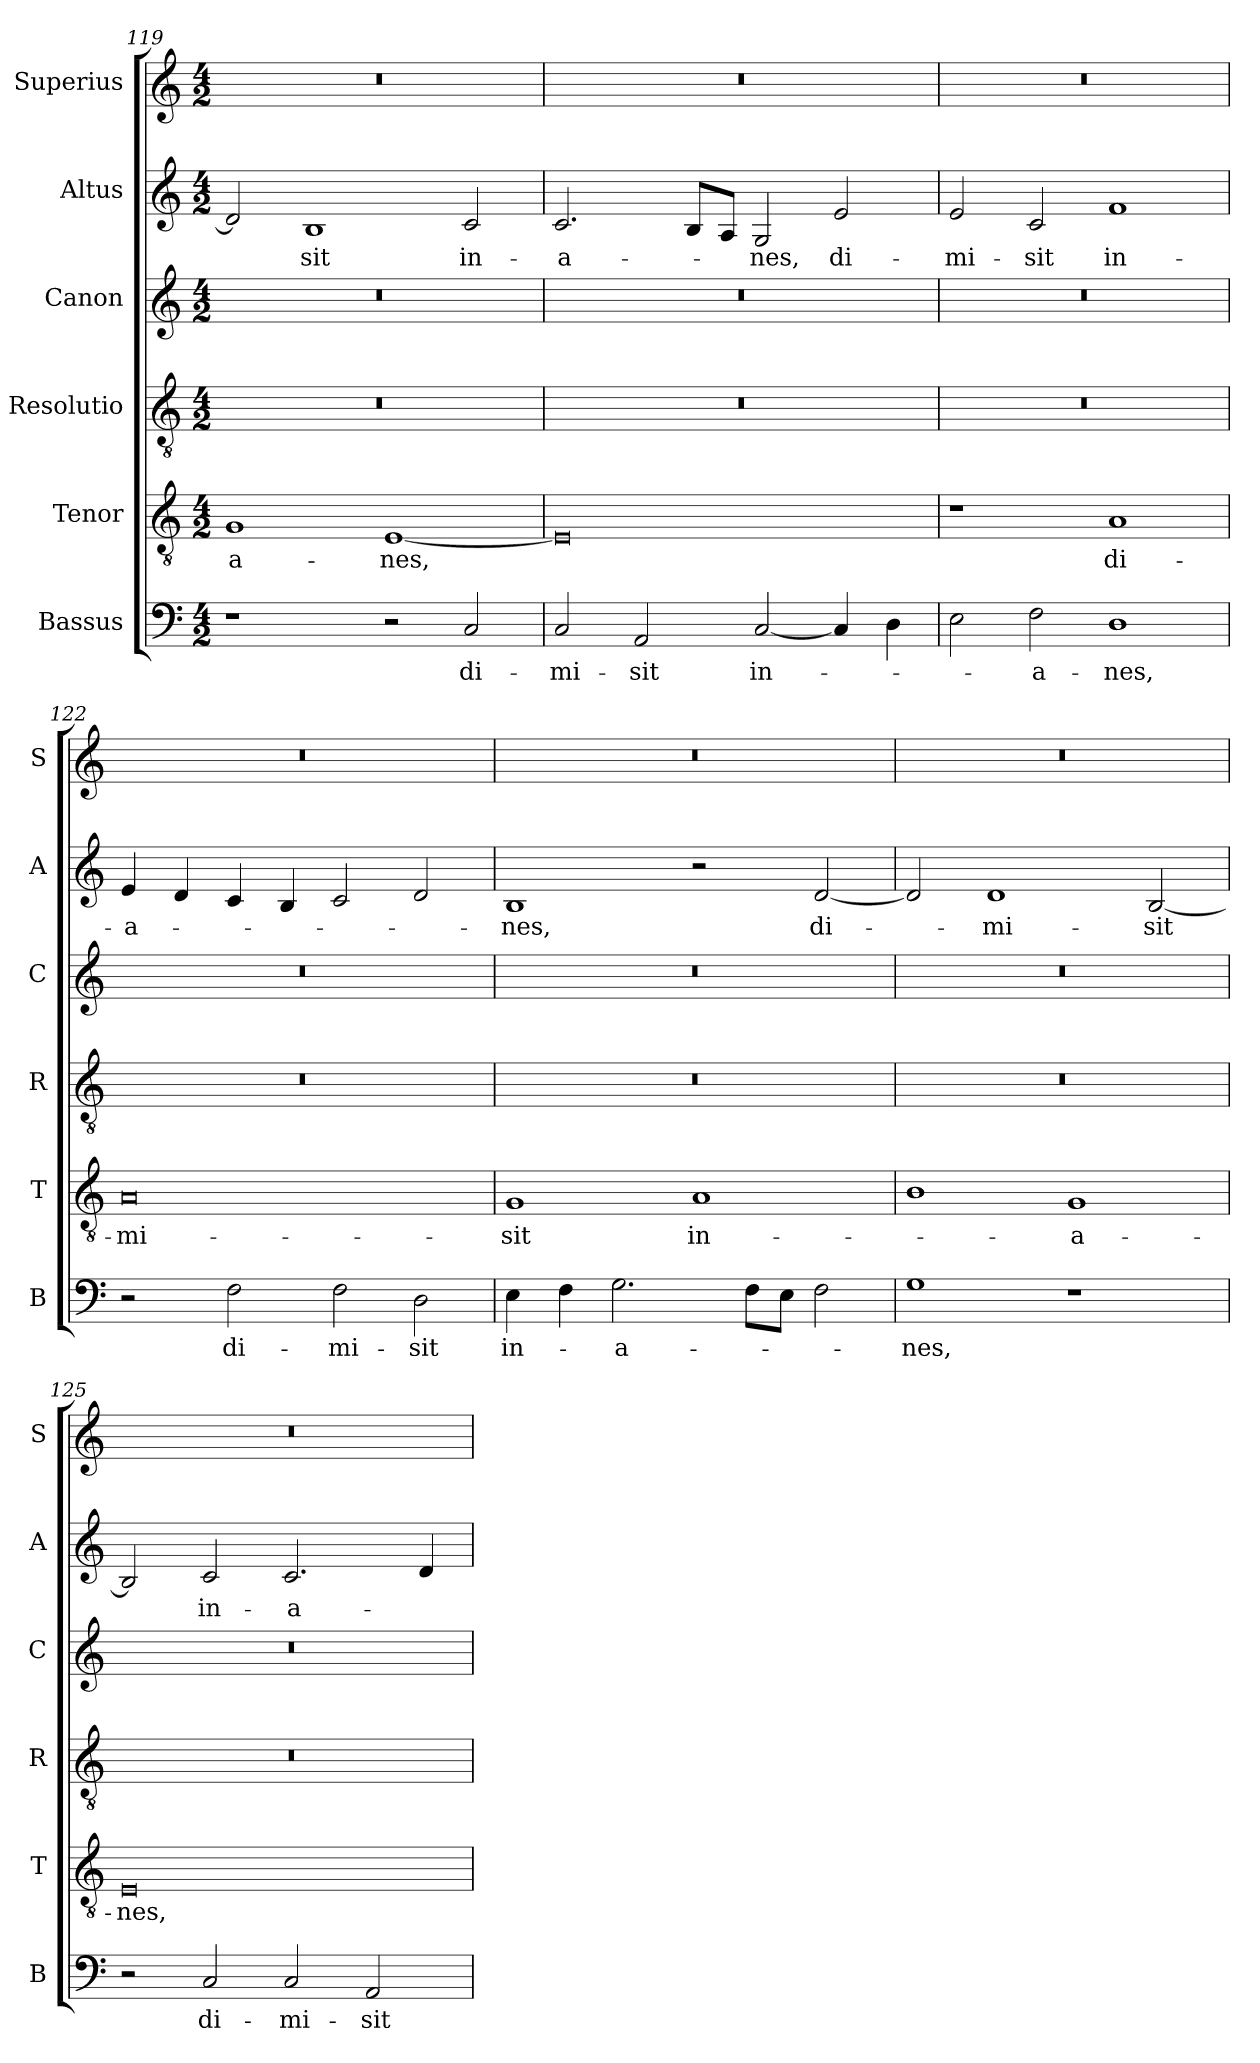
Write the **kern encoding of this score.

**kern	**text	**kern	**text	**kern	**kern	**kern	**text	**kern
*part6	*part6	*part5	*part5	*part4	*part3	*part2	*part2	*part1
*staff6	*staff6	*staff5	*staff5	*staff4	*staff3	*staff2	*staff2	*staff1
*I"Bassus	*	*I"Tenor	*	*I"Resolutio	*I"Canon	*I"Altus	*	*I"Superius
*I'B	*	*I'T	*	*I'R	*I'C	*I'A	*	*I'S
*clefF4	*	*clefGv2	*	*clefGv2	*clefG2	*clefG2	*	*clefG2
*k[]	*	*k[]	*	*k[]	*k[]	*k[]	*	*k[]
*C:	*	*C:	*	*C:	*C:	*C:	*	*C:
*M4/2	*	*M4/2	*	*M4/2	*M4/2	*M4/2	*	*M4/2
=119	=119	=119	=119	=119	=119	=119	=119	=119
!	!	!	!LO:LY:b	!	!	!	!	!
1r	.	1G	-a-	0r	0r	2d/]	.	0r
!	!	!	!	!	!	!	!LO:LY:b	!
.	.	.	.	.	.	1B	-sit	.
!	!	!	!LO:LY:b	!	!	!	!	!
2r	.	[1E	-nes,	.	.	.	.	.
!	!LO:LY:b	!	!	!	!	!	!LO:LY:b	!
2C/	di-	.	.	.	.	2c/	in-	.
=120	=120	=120	=120	=120	=120	=120	=120	=120
!	!LO:LY:b	!	!	!	!	!	!LO:LY:b	!
2C/	-mi-	0E]	.	0r	0r	2.c/	-a-	0r
!	!LO:LY:b	!	!	!	!	!	!	!
2AA/	-sit	.	.	.	.	.	.	.
.	.	.	.	.	.	8B/L	.	.
.	.	.	.	.	.	8A/J	.	.
!	!LO:LY:b	!	!	!	!	!	!LO:LY:b	!
[2C/	in-	.	.	.	.	2G/	-nes,	.
!	!	!	!	!	!	!	!LO:LY:b	!
4C/]	.	.	.	.	.	2e/	di-	.
4D\	.	.	.	.	.	.	.	.
=121	=121	=121	=121	=121	=121	=121	=121	=121
!	!	!	!	!	!	!	!LO:LY:b	!
2E\	.	1r	.	0r	0r	2e/	-mi-	0r
!	!LO:LY:b	!	!	!	!	!	!LO:LY:b	!
2F\	-a-	.	.	.	.	2c/	-sit	.
!	!LO:LY:b	!	!LO:LY:b	!	!	!	!LO:LY:b	!
1D	-nes,	1A	di-	.	.	1f	in-	.
=122	=122	=122	=122	=122	=122	=122	=122	=122
!	!	!	!LO:LY:b	!	!	!	!LO:LY:b	!
2r	.	0A	-mi-	0r	0r	4e/	-a-	0r
.	.	.	.	.	.	4d/	.	.
!	!LO:LY:b	!	!	!	!	!	!	!
2F\	di-	.	.	.	.	4c/	.	.
.	.	.	.	.	.	4B/	.	.
!	!LO:LY:b	!	!	!	!	!	!	!
2F\	-mi-	.	.	.	.	2c/	.	.
!	!LO:LY:b	!	!	!	!	!	!	!
2D\	-sit	.	.	.	.	2d/	.	.
!!LO:LB:g=z
=123	=123	=123	=123	=123	=123	=123	=123	=123
!	!LO:LY:b	!	!LO:LY:b	!	!	!	!LO:LY:b	!
4E\	in-	1G	-sit	0r	0r	1B	-nes,	0r
4F\	.	.	.	.	.	.	.	.
!	!LO:LY:b	!	!	!	!	!	!	!
2.G\	-a-	.	.	.	.	.	.	.
!	!	!	!LO:LY:b	!	!	!	!	!
.	.	1A	in-	.	.	2r	.	.
8F\L	.	.	.	.	.	.	.	.
8E\J	.	.	.	.	.	.	.	.
!	!	!	!	!	!	!	!LO:LY:b	!
2F\	.	.	.	.	.	[2d/	di-	.
=124	=124	=124	=124	=124	=124	=124	=124	=124
!	!LO:LY:b	!	!	!	!	!	!	!
1G	-nes,	1B	.	0r	0r	2d/]	.	0r
!	!	!	!	!	!	!	!LO:LY:b	!
.	.	.	.	.	.	1d	-mi-	.
!	!	!	!LO:LY:b	!	!	!	!	!
1r	.	1G	-a-	.	.	.	.	.
!	!	!	!	!	!	!	!LO:LY:b	!
.	.	.	.	.	.	[2B/	-sit	.
=125	=125	=125	=125	=125	=125	=125	=125	=125
!	!	!	!LO:LY:b	!	!	!	!	!
2r	.	0E	-nes,	0r	0r	2B/]	.	0r
!	!LO:LY:b	!	!	!	!	!	!LO:LY:b	!
2C/	di-	.	.	.	.	2c/	in-	.
!	!LO:LY:b	!	!	!	!	!	!LO:LY:b	!
2C/	-mi-	.	.	.	.	2.c/	-a-	.
!	!LO:LY:b	!	!	!	!	!	!	!
2AA/	-sit	.	.	.	.	.	.	.
.	.	.	.	.	.	4d/	.	.
=	=	=	=	=	=	=	=	=
*-	*-	*-	*-	*-	*-	*-	*-	*-
